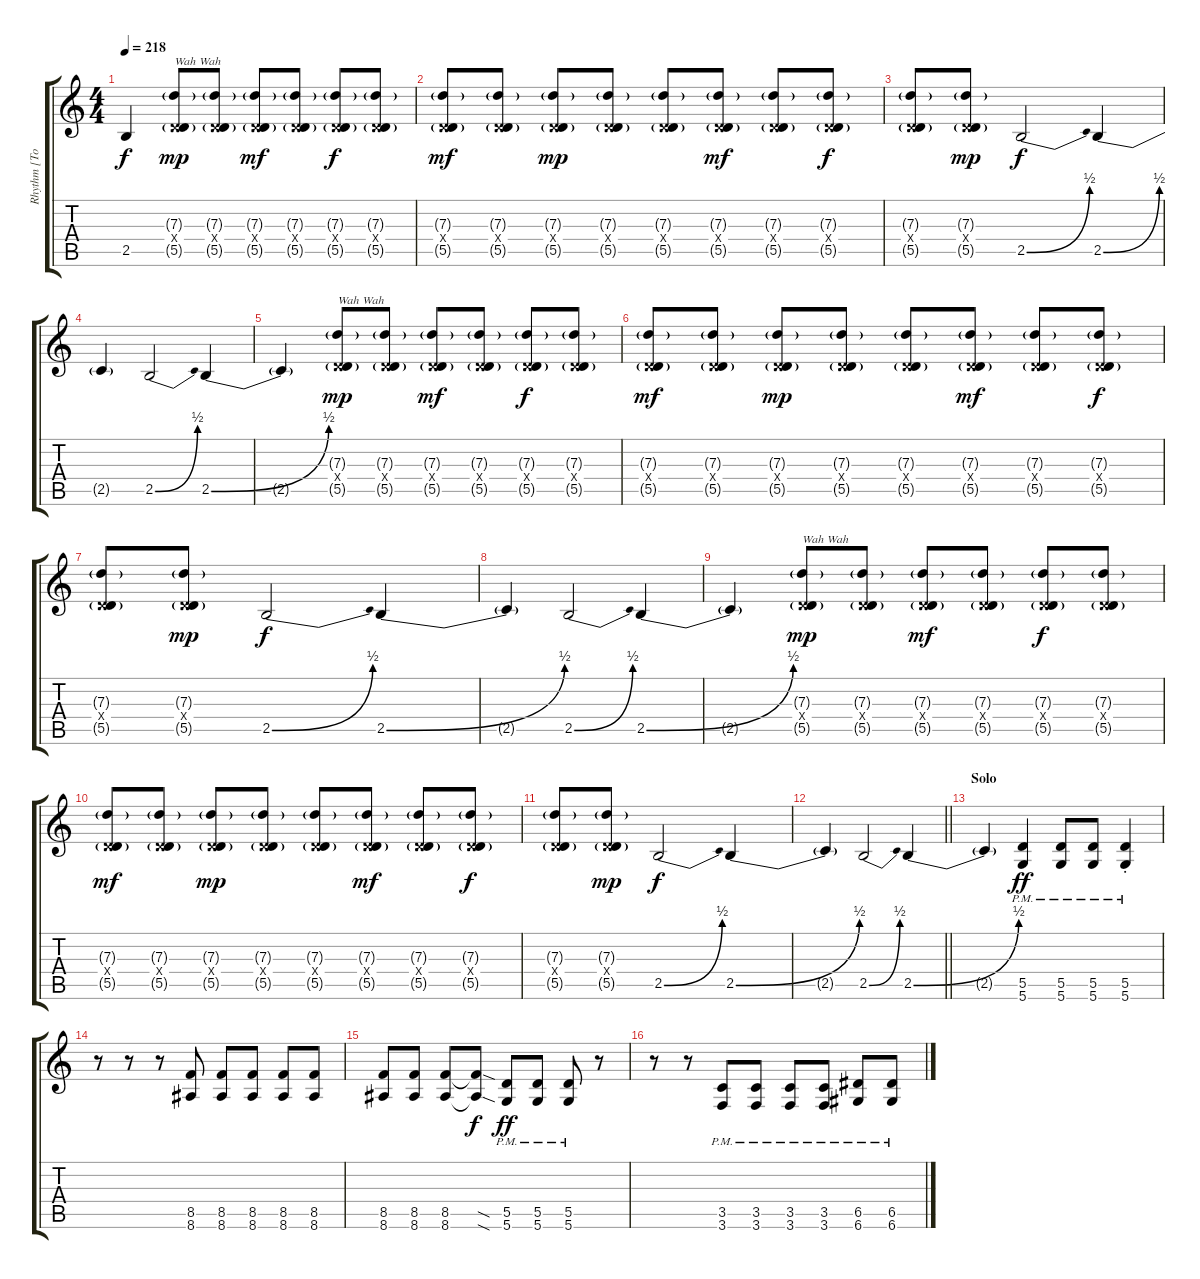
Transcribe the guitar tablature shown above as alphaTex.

\track ("Rhythm [Tony Rombola]" "Rhythm [To") {instrument distortionguitar}
\staff {score tabs}
\tuning (E4 B3 G3 D3 A2 D2) {hide}
\ts (4 4)
\tempo 218
\clef g2
\ks c
2.5{t}.4{dy f} (7.3{g} 0.4{x} 5.5{g}).8{txt "Wah Wah" dy mp} (7.3{g} 0.4{x} 5.5{g}).8 (7.3{g} 0.4{x} 5.5{g}).8{dy mf} (7.3{g} 0.4{x} 5.5{g}).8 (7.3{g} 0.4{x} 5.5{g}).8{dy f} (7.3{g} 0.4{x} 5.5{g}).8 |
(7.3{g} 0.4{x} 5.5{g}).8{dy mf} (7.3{g} 0.4{x} 5.5{g}).8 (7.3{g} 0.4{x} 5.5{g}).8{dy mp} (7.3{g} 0.4{x} 5.5{g}).8 (7.3{g} 0.4{x} 5.5{g}).8 (7.3{g} 0.4{x} 5.5{g}).8{dy mf} (7.3{g} 0.4{x} 5.5{g}).8 (7.3{g} 0.4{x} 5.5{g}).8{dy f} |
(7.3{g} 0.4{x} 5.5{g}).8 (7.3{g} 0.4{x} 5.5{g}).8{dy mp} 2.5{be (bend 0 0 60 2)}.2{dy f} 2.5{be (bend 0 0 60 2)}.4 |
2.5{t}.4 2.5{be (bend 0 0 60 2)}.2 2.5{be (bend 0 0 60 2)}.4 |
2.5{t}.4 (7.3{g} 0.4{x} 5.5{g}).8{txt "Wah Wah" dy mp} (7.3{g} 0.4{x} 5.5{g}).8 (7.3{g} 0.4{x} 5.5{g}).8{dy mf} (7.3{g} 0.4{x} 5.5{g}).8 (7.3{g} 0.4{x} 5.5{g}).8{dy f} (7.3{g} 0.4{x} 5.5{g}).8 |
(7.3{g} 0.4{x} 5.5{g}).8{dy mf} (7.3{g} 0.4{x} 5.5{g}).8 (7.3{g} 0.4{x} 5.5{g}).8{dy mp} (7.3{g} 0.4{x} 5.5{g}).8 (7.3{g} 0.4{x} 5.5{g}).8 (7.3{g} 0.4{x} 5.5{g}).8{dy mf} (7.3{g} 0.4{x} 5.5{g}).8 (7.3{g} 0.4{x} 5.5{g}).8{dy f} |
(7.3{g} 0.4{x} 5.5{g}).8 (7.3{g} 0.4{x} 5.5{g}).8{dy mp} 2.5{be (bend 0 0 60 2)}.2{dy f} 2.5{be (bend 0 0 60 2)}.4 |
2.5{t}.4 2.5{be (bend 0 0 60 2)}.2 2.5{be (bend 0 0 60 2)}.4 |
2.5{t}.4 (7.3{g} 0.4{x} 5.5{g}).8{txt "Wah Wah" dy mp} (7.3{g} 0.4{x} 5.5{g}).8 (7.3{g} 0.4{x} 5.5{g}).8{dy mf} (7.3{g} 0.4{x} 5.5{g}).8 (7.3{g} 0.4{x} 5.5{g}).8{dy f} (7.3{g} 0.4{x} 5.5{g}).8 |
(7.3{g} 0.4{x} 5.5{g}).8{dy mf} (7.3{g} 0.4{x} 5.5{g}).8 (7.3{g} 0.4{x} 5.5{g}).8{dy mp} (7.3{g} 0.4{x} 5.5{g}).8 (7.3{g} 0.4{x} 5.5{g}).8 (7.3{g} 0.4{x} 5.5{g}).8{dy mf} (7.3{g} 0.4{x} 5.5{g}).8 (7.3{g} 0.4{x} 5.5{g}).8{dy f} |
(7.3{g} 0.4{x} 5.5{g}).8 (7.3{g} 0.4{x} 5.5{g}).8{dy mp} 2.5{be (bend 0 0 60 2)}.2{dy f} 2.5{be (bend 0 0 60 2)}.4 |
\barLineRight lightlight
2.5{t}.4 2.5{be (bend 0 0 60 2)}.2 2.5{be (bend 0 0 60 2)}.4 |
\section ("" "Solo")
2.5{t}.4 (5.5{pm} 5.6{pm}).4{dy ff} (5.5{pm} 5.6{pm}).8 (5.5{pm} 5.6{pm}).8 (5.5{pm st} 5.6{pm st}).4 |
r.8 r.8 r.8 (8.5 8.6).8 (8.5 8.6).8 (8.5 8.6).8 (8.5 8.6).8 (8.5 8.6).8 |
(8.5 8.6).8 (8.5 8.6).8 (8.5 8.6).8 (8.5{sod t} 8.6{sod t}).8{dy f} (5.5{pm} 5.6{pm}).8{dy ff} (5.5{pm} 5.6{pm}).8 (5.5{pm} 5.6{pm}).8 r.8 |
r.8 r.8 (3.5{pm} 3.6{pm}).8 (3.5{pm} 3.6{pm}).8 (3.5{pm} 3.6{pm}).8 (3.5{pm} 3.6{pm}).8 (6.5{pm} 6.6{pm}).8 (6.5{pm} 6.6{pm}).8
